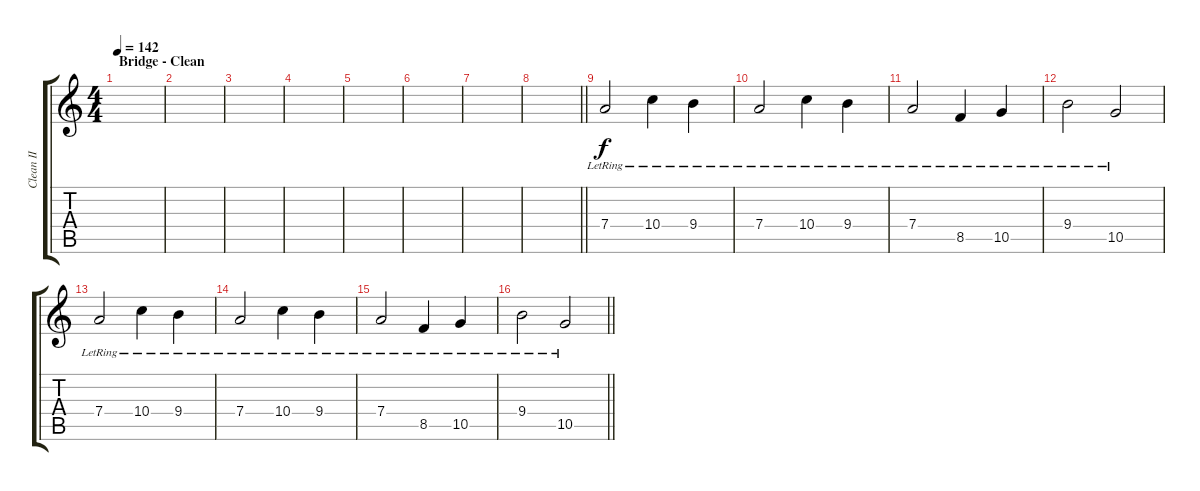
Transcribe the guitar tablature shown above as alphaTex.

\track ("Clean II" "Clean II") {instrument acousticguitarsteel}
\staff {score tabs}
\tuning (E4 B3 G3 D3 A2 E2) {hide}
\ts (4 4)
\section ("" "Bridge - Clean")
\tempo 142
\clef g2
\ks c
|
|
|
|
|
|
|
\barLineRight lightlight
|
\section ("" "")
7.4{lr}.2 10.4{lr}.4 9.4{lr}.4 |
7.4{lr}.2 10.4{lr}.4 9.4{lr}.4 |
7.4{lr}.2 8.5{lr}.4 10.5{lr}.4 |
9.4{lr}.2 10.5{lr}.2 |
7.4{lr}.2 10.4{lr}.4 9.4{lr}.4 |
7.4{lr}.2 10.4{lr}.4 9.4{lr}.4 |
7.4{lr}.2 8.5{lr}.4 10.5{lr}.4 |
\barLineRight lightlight
9.4{lr}.2 10.5{lr}.2
